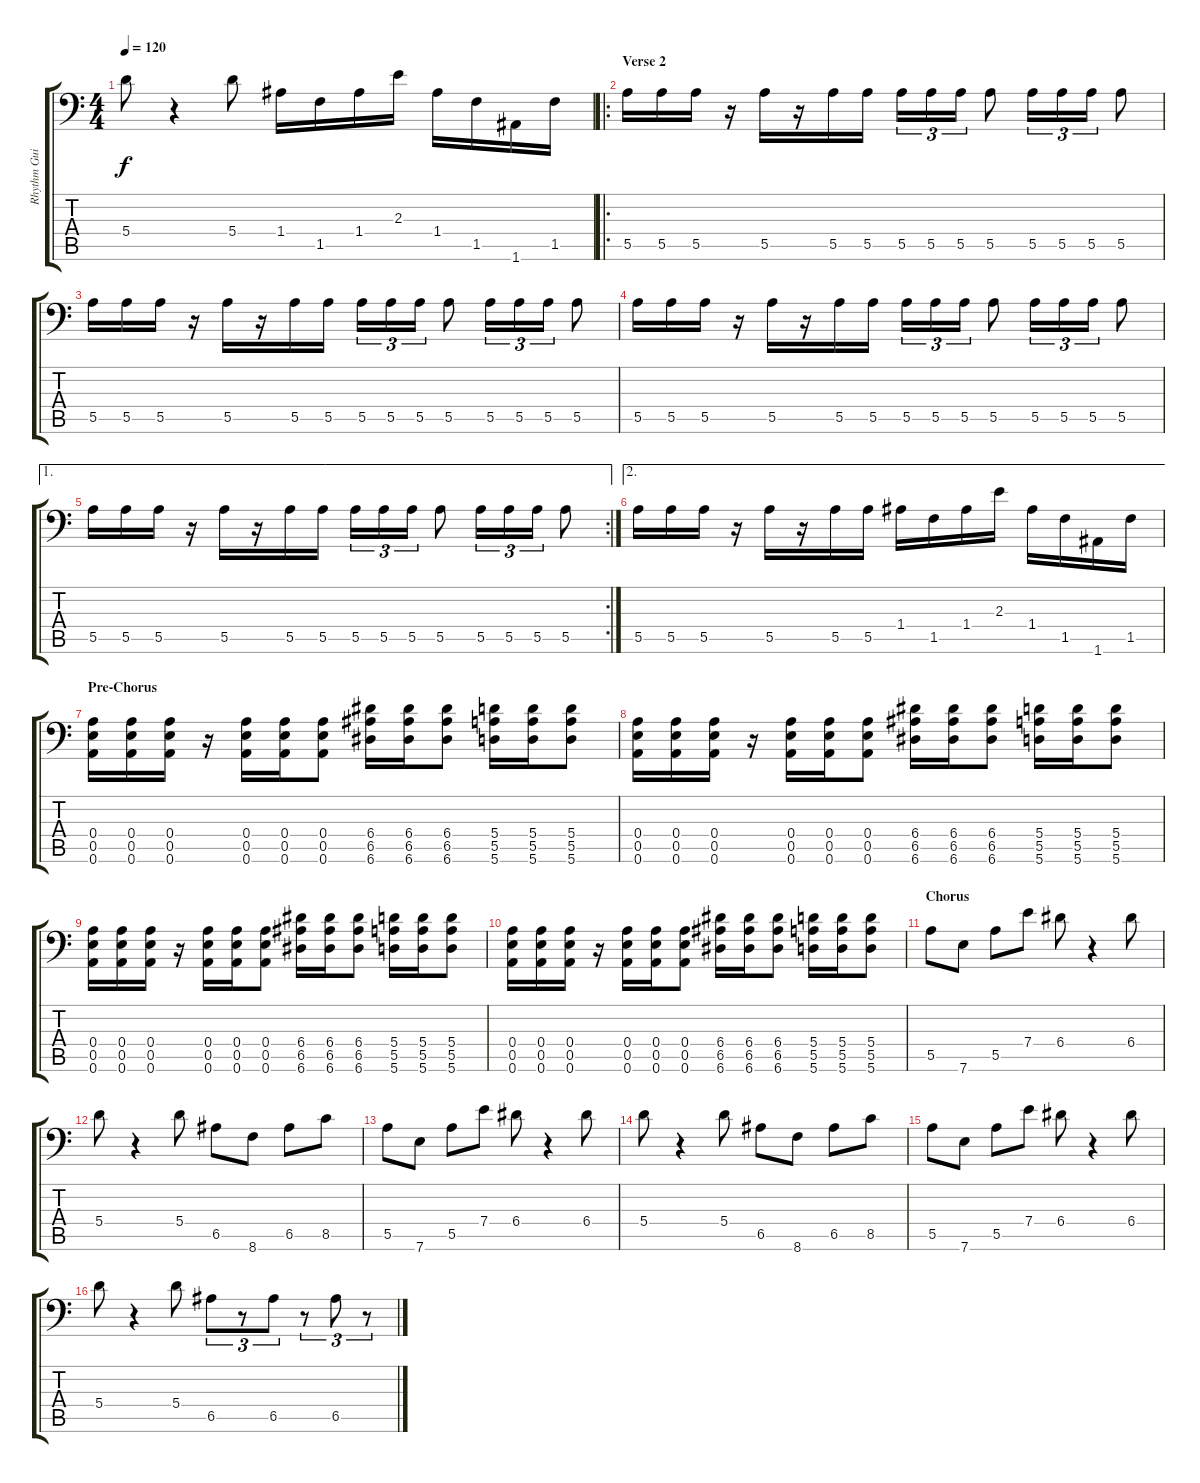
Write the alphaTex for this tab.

\track ("Rhythm Guitar" "Rhythm Gui") {instrument distortionguitar}
\staff {score tabs}
\tuning (B3 Gb3 D3 A2 E2 A1) {hide}
\ts (4 4)
\tempo 120
\clef f4
\ks c
5.4.8{dy f} r.4 5.4.8 1.4.16 1.5.16 1.4.16 2.3.16 1.4.16 1.5.16 1.6.16 1.5.16 |
\ro
\section ("" "Verse 2")
5.5.16 5.5.16 5.5.16 r.16 5.5.16 r.16 5.5.16 5.5.16 5.5.16{tu (3 2)} 5.5.16{tu (3 2)} 5.5.16{tu (3 2)} 5.5.8 5.5.16{tu (3 2)} 5.5.16{tu (3 2)} 5.5.16{tu (3 2)} 5.5.8 |
5.5.16 5.5.16 5.5.16 r.16 5.5.16 r.16 5.5.16 5.5.16 5.5.16{tu (3 2)} 5.5.16{tu (3 2)} 5.5.16{tu (3 2)} 5.5.8 5.5.16{tu (3 2)} 5.5.16{tu (3 2)} 5.5.16{tu (3 2)} 5.5.8 |
5.5.16 5.5.16 5.5.16 r.16 5.5.16 r.16 5.5.16 5.5.16 5.5.16{tu (3 2)} 5.5.16{tu (3 2)} 5.5.16{tu (3 2)} 5.5.8 5.5.16{tu (3 2)} 5.5.16{tu (3 2)} 5.5.16{tu (3 2)} 5.5.8 |
\ae 1
\rc 2
5.5.16 5.5.16 5.5.16 r.16 5.5.16 r.16 5.5.16 5.5.16 5.5.16{tu (3 2)} 5.5.16{tu (3 2)} 5.5.16{tu (3 2)} 5.5.8 5.5.16{tu (3 2)} 5.5.16{tu (3 2)} 5.5.16{tu (3 2)} 5.5.8 |
\ae 2
5.5.16 5.5.16 5.5.16 r.16 5.5.16 r.16 5.5.16 5.5.16 1.4.16 1.5.16 1.4.16 2.3.16 1.4.16 1.5.16 1.6.16 1.5.16 |
\section ("" "Pre-Chorus")
(0.4 0.5 0.6).16 (0.4 0.5 0.6).16 (0.4 0.5 0.6).16 r.16 (0.4 0.5 0.6).16 (0.4 0.5 0.6).16 (0.4 0.5 0.6).8 (6.4 6.5 6.6).16 (6.4 6.5 6.6).16 (6.4 6.5 6.6).8 (5.4 5.5 5.6).16 (5.4 5.5 5.6).16 (5.4 5.5 5.6).8 |
(0.4 0.5 0.6).16 (0.4 0.5 0.6).16 (0.4 0.5 0.6).16 r.16 (0.4 0.5 0.6).16 (0.4 0.5 0.6).16 (0.4 0.5 0.6).8 (6.4 6.5 6.6).16 (6.4 6.5 6.6).16 (6.4 6.5 6.6).8 (5.4 5.5 5.6).16 (5.4 5.5 5.6).16 (5.4 5.5 5.6).8 |
(0.4 0.5 0.6).16 (0.4 0.5 0.6).16 (0.4 0.5 0.6).16 r.16 (0.4 0.5 0.6).16 (0.4 0.5 0.6).16 (0.4 0.5 0.6).8 (6.4 6.5 6.6).16 (6.4 6.5 6.6).16 (6.4 6.5 6.6).8 (5.4 5.5 5.6).16 (5.4 5.5 5.6).16 (5.4 5.5 5.6).8 |
(0.4 0.5 0.6).16 (0.4 0.5 0.6).16 (0.4 0.5 0.6).16 r.16 (0.4 0.5 0.6).16 (0.4 0.5 0.6).16 (0.4 0.5 0.6).8 (6.4 6.5 6.6).16 (6.4 6.5 6.6).16 (6.4 6.5 6.6).8 (5.4 5.5 5.6).16 (5.4 5.5 5.6).16 (5.4 5.5 5.6).8 |
\section ("" "Chorus")
5.5.8 7.6.8 5.5.8 7.4.8 6.4.8 r.4 6.4.8 |
5.4.8 r.4 5.4.8 6.5.8 8.6.8 6.5.8 8.5.8 |
5.5.8 7.6.8 5.5.8 7.4.8 6.4.8 r.4 6.4.8 |
5.4.8 r.4 5.4.8 6.5.8 8.6.8 6.5.8 8.5.8 |
5.5.8 7.6.8 5.5.8 7.4.8 6.4.8 r.4 6.4.8 |
5.4.8 r.4 5.4.8 6.5.8{tu (3 2)} r.8{tu (3 2)} 6.5.8{tu (3 2)} r.8{tu (3 2)} 6.5.8{tu (3 2)} r.8{tu (3 2)}
